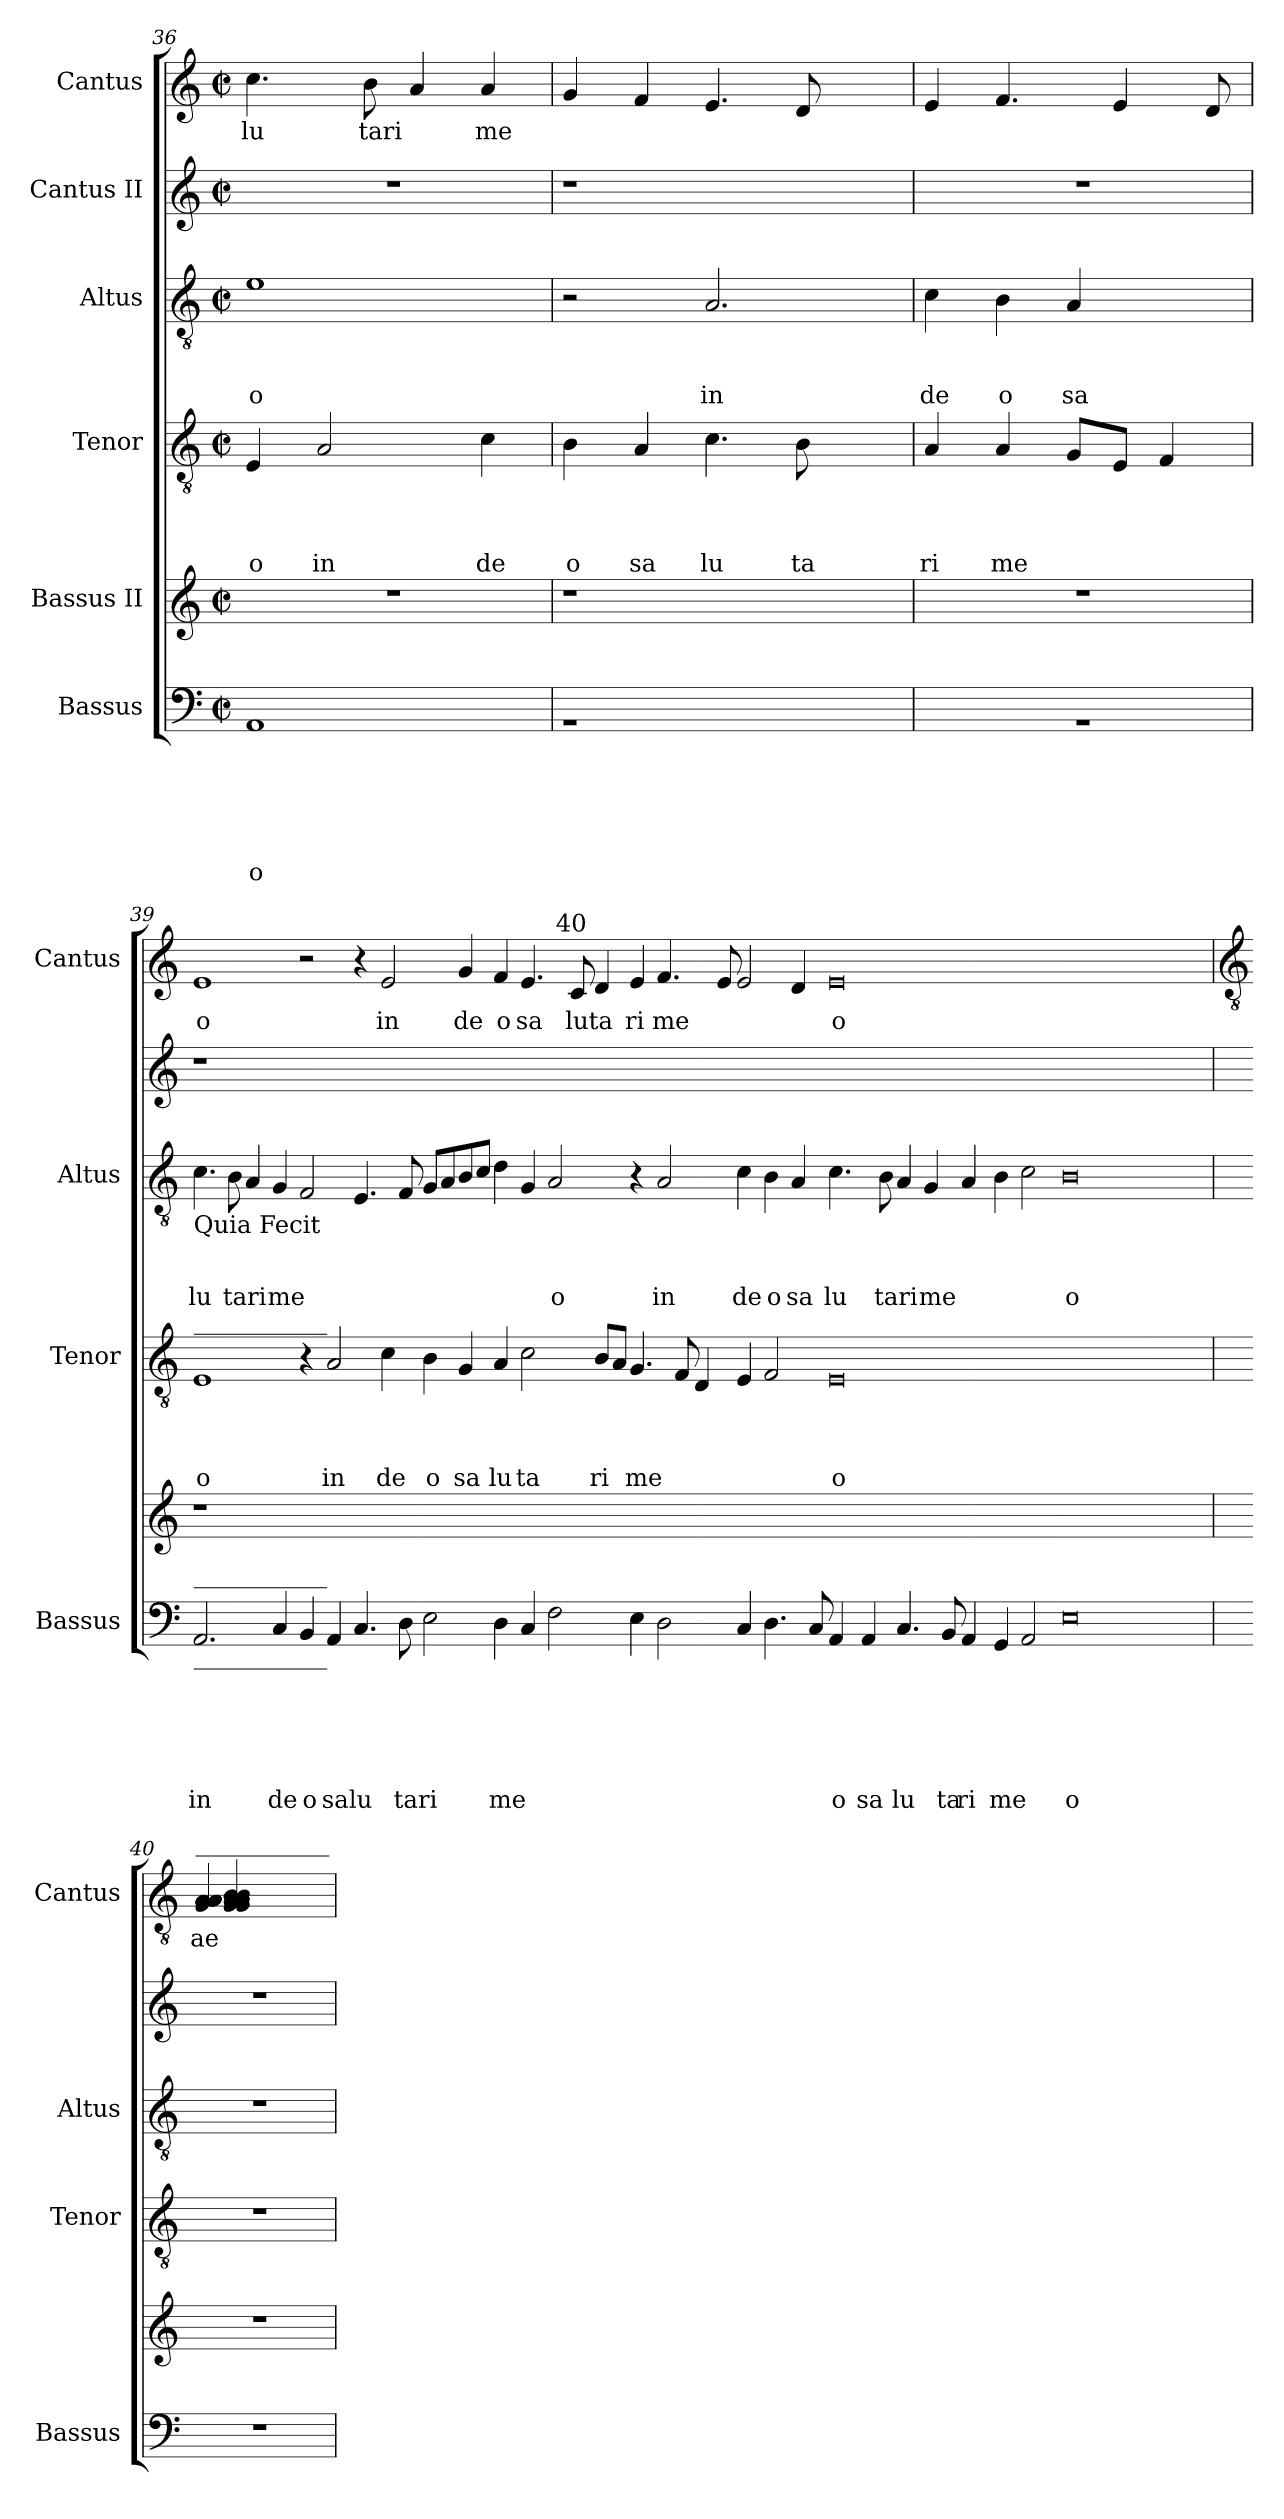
**kern	**text	**text	**text	**text	**text	**text	**kern	**kern	**text	**text	**text	**text	**kern	**text	**text	**text	**kern	**kern	**text
*part6	*part6	*part6	*part6	*part6	*part6	*part6	*part5	*part4	*part4	*part4	*part4	*part4	*part3	*part3	*part3	*part3	*part2	*part1	*part1
*staff6	*staff6	*staff6	*staff6	*staff6	*staff6	*staff6	*staff5	*staff4	*staff4	*staff4	*staff4	*staff4	*staff3	*staff3	*staff3	*staff3	*staff2	*staff1	*staff1
*I"Bassus	*	*	*	*	*	*	*I"Bassus II	*I"Tenor	*	*	*	*	*I"Altus	*	*	*	*I"Cantus II	*I"Cantus	*
*I'Bassus	*	*	*	*	*	*	*	*I'Tenor	*	*	*	*	*I'Altus	*	*	*	*	*I'Cantus	*
*clefF4	*	*	*	*	*	*	*clefG2	*clefGv2	*	*	*	*	*clefGv2	*	*	*	*clefG2	*clefG2	*
*k[]	*	*	*	*	*	*	*k[]	*k[]	*	*	*	*	*k[]	*	*	*	*k[]	*k[]	*
*C:	*	*	*	*	*	*	*C:	*C:	*	*	*	*	*C:	*	*	*	*C:	*C:	*
*M2/2	*	*	*	*	*	*	*M2/2	*M2/2	*	*	*	*	*M2/2	*	*	*	*M2/2	*M2/2	*
*met(c|)	*	*	*	*	*	*	*met(c|)	*met(c|)	*	*	*	*	*met(c|)	*	*	*	*met(c|)	*met(c|)	*
=36	=36	=36	=36	=36	=36	=36	=36	=36	=36	=36	=36	=36	=36	=36	=36	=36	=36	=36	=36
!	!	!	!	!	!	!LO:LY:b	!	!	!	!	!	!LO:LY:b	!	!	!	!LO:LY:b	!	!	!LO:LY:b
1AA	.	.	.	.	.	o	1r	4E/	.	.	.	o	1e	.	.	o	1r	4.cc\	lu
!	!	!	!	!	!	!	!	!	!	!	!	!LO:LY:b	!	!	!	!	!	!	!
.	.	.	.	.	.	.	.	2A/	.	.	.	in	.	.	.	.	.	.	.
!	!	!	!	!	!	!	!	!	!	!	!	!	!	!	!	!	!	!	!LO:LY:b
.	.	.	.	.	.	.	.	.	.	.	.	.	.	.	.	.	.	8b\	tari
.	.	.	.	.	.	.	.	.	.	.	.	.	.	.	.	.	.	4a/	.
!	!	!	!	!	!	!	!	!	!	!	!	!LO:LY:b	!	!	!	!	!	!	!LO:LY:b
.	.	.	.	.	.	.	.	4c\	.	.	.	de	.	.	.	.	.	4a/	me
=37	=37	=37	=37	=37	=37	=37	=37	=37	=37	=37	=37	=37	=37	=37	=37	=37	=37	=37	=37
!	!	!	!	!	!	!	!	!	!	!	!	!LO:LY:b	!	!	!	!	!	!	!
1rC	.	.	.	.	.	.	1r	4B\	.	.	.	o	2r	.	.	.	1r	4g/	.
!	!	!	!	!	!	!	!	!	!	!	!	!LO:LY:b	!	!	!	!	!	!	!
.	.	.	.	.	.	.	.	4A/	.	.	.	sa	.	.	.	.	.	4f/	.
!	!	!	!	!	!	!	!	!	!	!	!	!LO:LY:b	!	!	!	!LO:LY:b	!	!	!
.	.	.	.	.	.	.	.	4.c\	.	.	.	lu	2.A/	.	.	in	.	4.e/	.
!	!	!	!	!	!	!	!	!	!	!	!	!LO:LY:b	!	!	!	!	!	!	!
.	.	.	.	.	.	.	.	8B\	.	.	.	ta	.	.	.	.	.	8d/	.
4ryy	.	.	.	.	.	.	4ryy	4ryy	.	.	.	.	.	.	.	.	4ryy	4ryy	.
=38	=38	=38	=38	=38	=38	=38	=38	=38	=38	=38	=38	=38	=38	=38	=38	=38	=38	=38	=38
!	!	!	!	!	!	!	!	!	!	!	!	!LO:LY:b	!	!	!	!LO:LY:b	!	!	!
1rC	.	.	.	.	.	.	1r	4A/	.	.	.	ri	4c\	.	.	de	1r	4e/	.
!	!	!	!	!	!	!	!	!	!	!	!	!LO:LY:b	!	!	!	!LO:LY:b	!	!	!
.	.	.	.	.	.	.	.	4A/	.	.	.	me	4B\	.	.	o	.	4.f/	.
!	!	!	!	!	!	!	!	!	!	!	!	!	!	!	!	!LO:LY:b	!	!	!
.	.	.	.	.	.	.	.	8G/L	.	.	.	.	4A/	.	.	sa	.	.	.
.	.	.	.	.	.	.	.	8E/J	.	.	.	.	.	.	.	.	.	4e/	.
.	.	.	.	.	.	.	.	4F/	.	.	.	.	4ryy	.	.	.	.	.	.
.	.	.	.	.	.	.	.	.	.	.	.	.	.	.	.	.	.	8d/	.
!!LO:PB:g=z
=39	=39	=39	=39	=39	=39	=39	=39	=39	=39	=39	=39	=39	=39	=39	=39	=39	=39	=39	=39
!	!	!	!	!	!	!	!	!	!	!	!	!	!LO:TX:b:t=Quia Fecit	!	!	!	!	!	!
!	!	!	!	!	!	!	!	!LO:TX:a:t=___________	!	!	!	!	!	!	!	!	!	!	!
!LO:TX:a:t=___________	!	!	!	!	!	!	!	!	!	!	!	!	!	!	!	!	!	!	!
!LO:TX:b:t=___________	!	!	!	!	!	!	!	!	!	!	!	!	!	!	!	!	!	!	!
!	!	!	!	!	!	!LO:LY:b	!	!	!	!	!	!LO:LY:b	!	!	!	!LO:LY:b	!	!	!LO:LY:b
*	*	*	*	*	*	*	*	*	*	*	*	*	*	*	*	*	*	*^	*
2.AA/	.	.	.	.	.	in	1r	1E	.	.	.	o	4.c\	.	.	lu	1r	1e	1ryy	o
!	!	!	!	!	!	!	!	!	!	!	!	!	!	!	!	!LO:LY:b	!	!	!	!
.	.	.	.	.	.	.	.	.	.	.	.	.	8B\	.	.	tari	.	.	.	.
.	.	.	.	.	.	.	.	.	.	.	.	.	4A/	.	.	.	.	.	.	.
!	!	!	!	!	!	!LO:LY:b	!	!	!	!	!	!	!	!	!	!LO:LY:b	!	!	!	!
4C/	.	.	.	.	.	de	.	.	.	.	.	.	4G/	.	.	me	.	.	.	.
!	!	!	!	!	!	!LO:LY:b	!	!	!	!	!	!	!	!	!	!	!	!	!	!
4BB/	.	.	.	.	.	o	000ryy	4r	.	.	.	.	2F/	.	.	.	000ryy	2r	1ryy	.
!	!	!	!	!	!	!LO:LY:b	!	!	!	!	!	!LO:LY:b	!	!	!	!	!	!	!	!
4AA/	.	.	.	.	.	sa	.	2A/	.	.	.	in	.	.	.	.	.	.	.	.
!	!	!	!	!	!	!LO:LY:b	!	!	!	!	!	!	!	!	!	!	!	!	!	!
4.C/	.	.	.	.	.	lu	.	.	.	.	.	.	4.E/	.	.	.	.	4r	.	.
!	!	!	!	!	!	!	!	!	!	!	!	!LO:LY:b	!	!	!	!	!	!	!	!LO:LY:b
.	.	.	.	.	.	.	.	4c\	.	.	.	de	.	.	.	.	.	2e/	.	in
!	!	!	!	!	!	!LO:LY:b	!	!	!	!	!	!	!	!	!	!	!	!	!	!
8D\	.	.	.	.	.	ta	.	.	.	.	.	.	8F/	.	.	.	.	.	.	.
!	!	!	!	!	!	!LO:LY:b	!	!	!	!	!	!LO:LY:b	!	!	!	!	!	!	!	!
2E\	.	.	.	.	.	ri	.	4B\	.	.	.	o	8G/L	.	.	.	.	.	1ryy	.
.	.	.	.	.	.	.	.	.	.	.	.	.	8A/	.	.	.	.	.	.	.
!	!	!	!	!	!	!	!	!	!	!	!	!LO:LY:b	!	!	!	!	!	!	!	!LO:LY:b
.	.	.	.	.	.	.	.	4G/	.	.	.	sa	8B/	.	.	.	.	4g/	.	de
.	.	.	.	.	.	.	.	.	.	.	.	.	8c/J	.	.	.	.	.	.	.
!	!	!	!	!	!	!LO:LY:b	!	!	!	!	!	!LO:LY:b	!	!	!	!	!	!	!	!LO:LY:b
4D\	.	.	.	.	.	me	.	4A/	.	.	.	lu	4d\	.	.	.	.	4f/	.	o
!	!	!	!	!	!	!	!	!	!	!	!	!LO:LY:b	!	!	!	!	!	!	!	!LO:LY:b
4C/	.	.	.	.	.	.	.	2c\	.	.	.	ta	4G/	.	.	.	.	4.e/	.	sa
!	!	!	!	!	!	!	!	!	!	!	!	!	!	!	!	!LO:LY:b	!	!	!	!
2F\	.	.	.	.	.	.	.	.	.	.	.	.	2A/	.	.	o	.	.	32ryy	.
!	!	!	!	!	!	!	!	!	!	!	!	!	!	!	!	!	!	!	!LO:TX:a:t=40	!
.	.	.	.	.	.	.	.	.	.	.	.	.	.	.	.	.	.	.	1ryy	.
!	!	!	!	!	!	!	!	!	!	!	!	!	!	!	!	!	!	!	!	!LO:LY:b
.	.	.	.	.	.	.	.	.	.	.	.	.	.	.	.	.	.	8c/	.	luta
!	!	!	!	!	!	!	!	!	!	!	!	!LO:LY:b	!	!	!	!	!	!	!	!
.	.	.	.	.	.	.	.	8B/L	.	.	.	ri	.	.	.	.	.	4d/	.	.
.	.	.	.	.	.	.	.	8A/J	.	.	.	.	.	.	.	.	.	.	.	.
!	!	!	!	!	!	!	!	!	!	!	!	!LO:LY:b	!	!	!	!	!	!	!	!LO:LY:b
4E\	.	.	.	.	.	.	.	4.G/	.	.	.	me	4r	.	.	.	.	4e/	.	ri
!	!	!	!	!	!	!	!	!	!	!	!	!	!	!	!	!LO:LY:b	!	!	!	!LO:LY:b
2D\	.	.	.	.	.	.	.	.	.	.	.	.	2A/	.	.	in	.	4.f/	.	me
.	.	.	.	.	.	.	.	8F/	.	.	.	.	.	.	.	.	.	.	.	.
.	.	.	.	.	.	.	.	4D/	.	.	.	.	.	.	.	.	.	.	.	.
.	.	.	.	.	.	.	.	.	.	.	.	.	.	.	.	.	.	.	1ryy	.
.	.	.	.	.	.	.	.	.	.	.	.	.	.	.	.	.	.	8e/	.	.
!	!	!	!	!	!	!	!	!	!	!	!	!	!	!	!	!LO:LY:b	!	!	!	!
4C/	.	.	.	.	.	.	.	4E/	.	.	.	.	4c\	.	.	de	.	2e/	.	.
!	!	!	!	!	!	!	!	!	!	!	!	!	!	!	!	!LO:LY:b	!	!	!	!
4.D\	.	.	.	.	.	.	.	2F/	.	.	.	.	4B\	.	.	o	.	.	.	.
!	!	!	!	!	!	!	!	!	!	!	!	!	!	!	!	!LO:LY:b	!	!	!	!
.	.	.	.	.	.	.	.	.	.	.	.	.	4A/	.	.	sa	.	4d/	.	.
8C/	.	.	.	.	.	.	.	.	.	.	.	.	.	.	.	.	.	.	.	.
!	!	!	!	!	!	!LO:LY:b	!	!	!	!	!	!LO:LY:b	!	!	!	!LO:LY:b	!	!	!	!LO:LY:b
4AA/	.	.	.	.	.	o	.	0E	.	.	.	o	4.c\	.	.	lu	.	0e	.	o
.	.	.	.	.	.	.	.	.	.	.	.	.	.	.	.	.	.	.	1ryy	.
!	!	!	!	!	!	!LO:LY:b	!	!	!	!	!	!	!	!	!	!	!	!	!	!
4AA/	.	.	.	.	.	sa	.	.	.	.	.	.	.	.	.	.	.	.	.	.
!	!	!	!	!	!	!	!	!	!	!	!	!	!	!	!	!LO:LY:b	!	!	!	!
.	.	.	.	.	.	.	.	.	.	.	.	.	8B\	.	.	tari	.	.	.	.
!	!	!	!	!	!	!LO:LY:b	!	!	!	!	!	!	!	!	!	!	!	!	!	!
4.C/	.	.	.	.	.	lu	.	.	.	.	.	.	4A/	.	.	.	.	.	.	.
!	!	!	!	!	!	!	!	!	!	!	!	!	!	!	!	!LO:LY:b	!	!	!	!
.	.	.	.	.	.	.	.	.	.	.	.	.	4G/	.	.	me	.	.	.	.
!	!	!	!	!	!	!LO:LY:b	!	!	!	!	!	!	!	!	!	!	!	!	!	!
8BB/	.	.	.	.	.	ta	.	.	.	.	.	.	.	.	.	.	.	.	.	.
!	!	!	!	!	!	!LO:LY:b	!	!	!	!	!	!	!	!	!	!	!	!	!	!
4AA/	.	.	.	.	.	ri	.	.	.	.	.	.	4A/	.	.	.	.	.	.	.
.	.	.	.	.	.	.	.	.	.	.	.	.	.	.	.	.	.	.	1ryy	.
!	!	!	!	!	!	!LO:LY:b	!	!	!	!	!	!	!	!	!	!	!	!	!	!
4GG/	.	.	.	.	.	me	.	.	.	.	.	.	4B\	.	.	.	.	.	.	.
2AA/	.	.	.	.	.	.	.	.	.	.	.	.	2c\	.	.	.	.	.	.	.
!	!	!	!	!	!	!LO:LY:b	!	!	!	!	!	!	!	!	!	!LO:LY:b	!	!	!	!
0E	.	.	.	.	.	o	.	0ryy	.	.	.	.	0B	.	.	o	.	0ryy	.	.
.	.	.	.	.	.	.	.	.	.	.	.	.	.	.	.	.	.	.	1ryy	.
.	.	.	.	.	.	.	.	.	.	.	.	.	.	.	.	.	.	.	2ryy	.
.	.	.	.	.	.	.	.	.	.	.	.	.	.	.	.	.	.	.	4...ryy	.
!!LO:LB:g=z	!!
=40!	=40!	=40!	=40!	=40!	=40!	=40!	=40!	=40!	=40!	=40!	=40!	=40!	=40!	=40!	=40!	=40!	=40!	=40!	=40!	=40!
*	*	*	*	*	*	*	*	*	*	*	*	*	*	*	*	*	*	*clefGv2	*	*
!	!	!	!	!	!	!	!	!	!	!	!	!	!	!	!	!	!	!LO:TX:a:t=___________	!	!
!	!	!	!	!	!	!	!	!	!	!	!	!	!	!	!	!	!	!	!	!LO:LY:b
!	!	!	!	!	!	!	!	!	!	!	!	!	!	!	!	!	!	!	!	!LO:LY:b
1r	.	.	.	.	.	.	1r	1r	.	.	.	.	1r	.	.	.	1r	((4G/ 4A/ 4A/ 4A/ 4A/ 4A/ 4A/ 4A/ 4A/ 4A/ 4A/ 4A/	(4G/ 4G/ 4A/ 4A/ 4B/ 4B/ 4B/)	-ae
.	.	.	.	.	.	.	.	.	.	.	.	.	.	.	.	.	.	2.ryy	2.ryy	.
*	*	*	*	*	*	*	*	*	*	*	*	*	*	*	*	*	*	*v	*v	*
=	=	=	=	=	=	=	=	=	=	=	=	=	=	=	=	=	=	=	=
*-	*-	*-	*-	*-	*-	*-	*-	*-	*-	*-	*-	*-	*-	*-	*-	*-	*-	*-	*-
